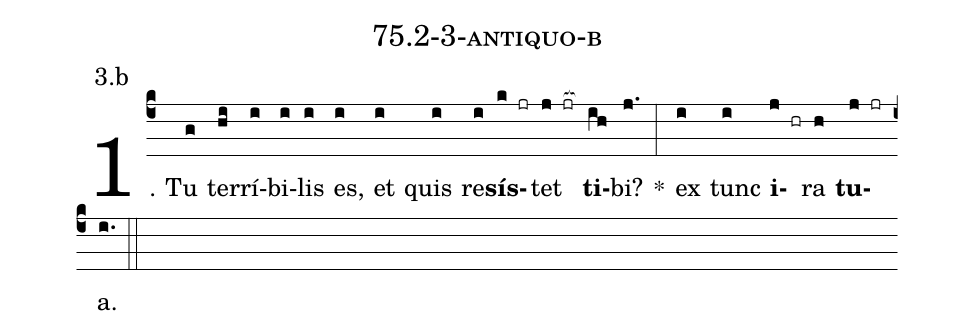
name: 75.2-3-antiquo-b;
annotation: 3.b;
%%
(c4)1. Tu(g) ter(hi)rí(i)bi(i)lis(i) es,(i) et(i) quis(i) re(i)<b>sís</b>(k jr)tet(j jr[ocb:1{]) <b>ti</b>(ih[ocb:0}])bi?(j.) *(:) ex(i) tunc(i) <b>i</b>(j hr)ra(h) <b>tu</b>(j jr)a.(i.) (::)


%E(i) u(i) o(j) u(h) a(j) e.(i.) (::)
